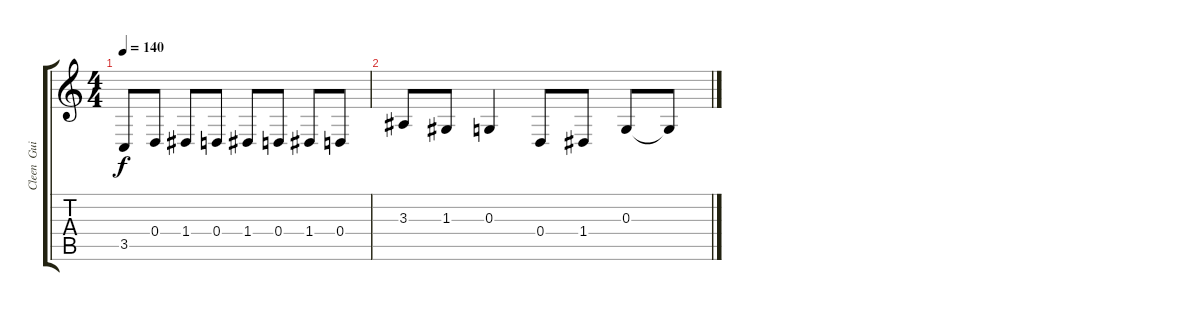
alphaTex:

\track ("Cleen  Guitar" "Cleen  Gui") {instrument harpsichord}
\staff {score tabs}
\tuning (E4 B3 G3 D3 A2 E2) {hide}
\ts (4 4)
\tempo 140
\clef g2
\ks c
3.5.8{dy f} 0.4.8 1.4.8 0.4.8 1.4.8 0.4.8 1.4.8 0.4.8 |
3.3.8 1.3.8 0.3.4 0.4.8 1.4.8 0.3.8 0.3{t}.8
